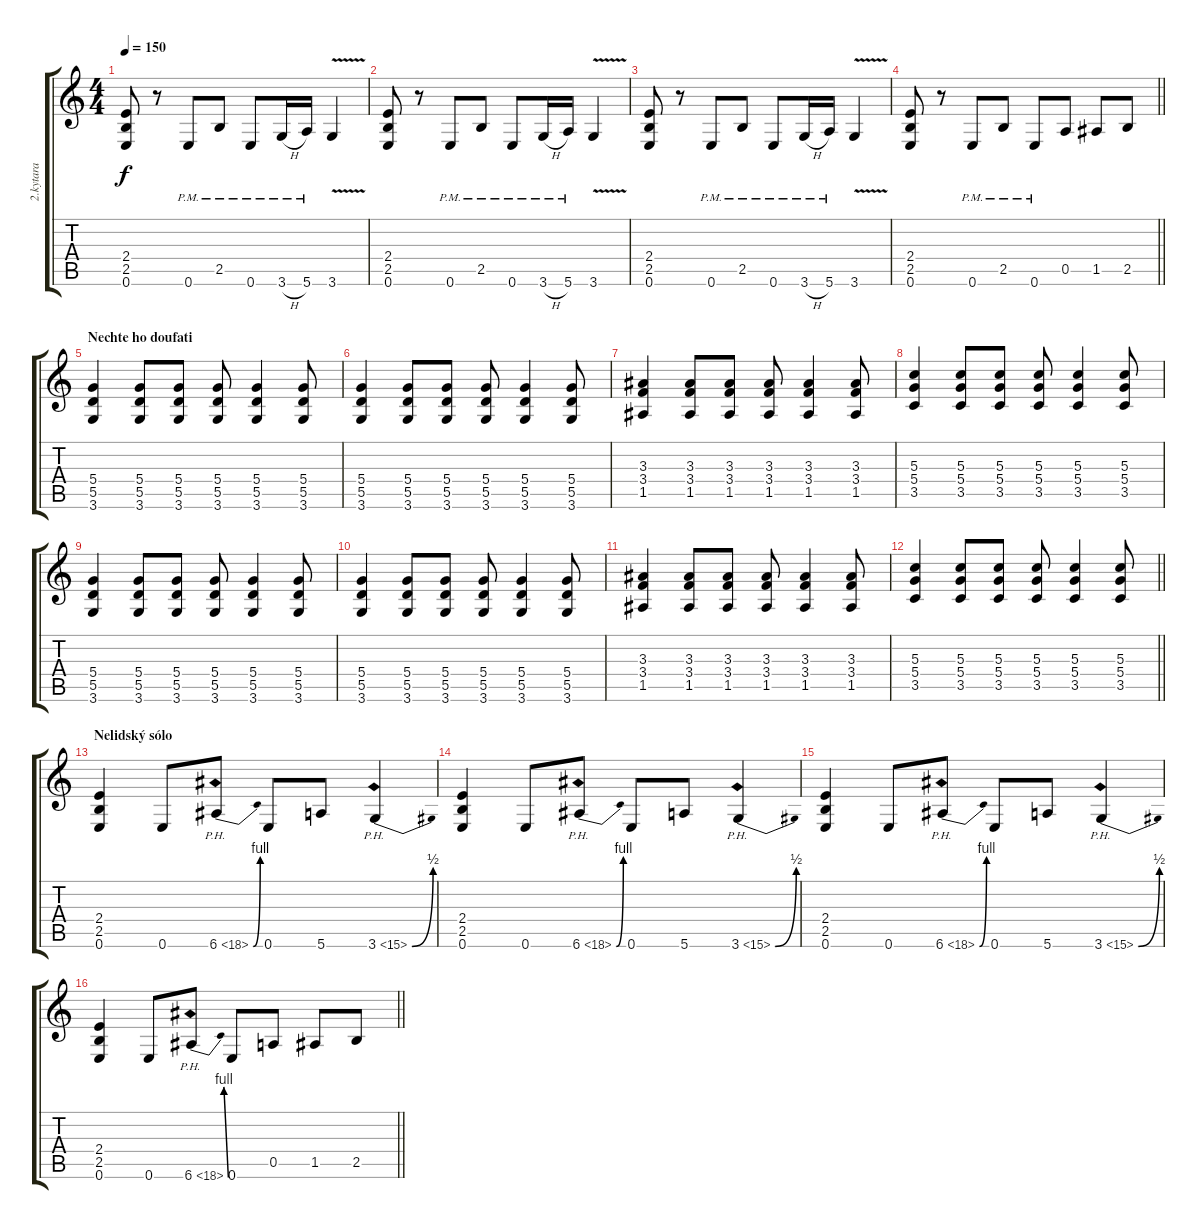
\track ("2.kytara" "2.kytara") {instrument overdrivenguitar}
\staff {score tabs}
\tuning (E4 B3 G3 D3 A2 E2) {hide}
\ts (4 4)
\tempo 150
\clef g2
\ks c
(2.4 2.5 0.6).8{dy f} r.8 0.6{pm}.8 2.5{pm}.8 0.6{pm}.8 3.6{h pm}.16 5.6{pm}.16 3.6{v}.4 |
(2.4 2.5 0.6).8 r.8 0.6{pm}.8 2.5{pm}.8 0.6{pm}.8 3.6{h pm}.16 5.6{pm}.16 3.6{v}.4 |
(2.4 2.5 0.6).8 r.8 0.6{pm}.8 2.5{pm}.8 0.6{pm}.8 3.6{h pm}.16 5.6{pm}.16 3.6{v}.4 |
\barLineRight lightlight
(2.4 2.5 0.6).8 r.8 0.6{pm}.8 2.5{pm}.8 0.6{pm}.8 0.5.8 1.5.8 2.5.8 |
\section ("" "Nechte ho doufati")
(5.4 5.5 3.6).4 (5.4 5.5 3.6).8 (5.4 5.5 3.6).8 (5.4 5.5 3.6).8 (5.4 5.5 3.6).4 (5.4 5.5 3.6).8 |
(5.4 5.5 3.6).4 (5.4 5.5 3.6).8 (5.4 5.5 3.6).8 (5.4 5.5 3.6).8 (5.4 5.5 3.6).4 (5.4 5.5 3.6).8 |
(3.3 3.4 1.5).4 (3.3 3.4 1.5).8 (3.3 3.4 1.5).8 (3.3 3.4 1.5).8 (3.3 3.4 1.5).4 (3.3 3.4 1.5).8 |
(5.3 5.4 3.5).4 (5.3 5.4 3.5).8 (5.3 5.4 3.5).8 (5.3 5.4 3.5).8 (5.3 5.4 3.5).4 (5.3 5.4 3.5).8 |
(5.4 5.5 3.6).4 (5.4 5.5 3.6).8 (5.4 5.5 3.6).8 (5.4 5.5 3.6).8 (5.4 5.5 3.6).4 (5.4 5.5 3.6).8 |
(5.4 5.5 3.6).4 (5.4 5.5 3.6).8 (5.4 5.5 3.6).8 (5.4 5.5 3.6).8 (5.4 5.5 3.6).4 (5.4 5.5 3.6).8 |
(3.3 3.4 1.5).4 (3.3 3.4 1.5).8 (3.3 3.4 1.5).8 (3.3 3.4 1.5).8 (3.3 3.4 1.5).4 (3.3 3.4 1.5).8 |
\barLineRight lightlight
(5.3 5.4 3.5).4 (5.3 5.4 3.5).8 (5.3 5.4 3.5).8 (5.3 5.4 3.5).8 (5.3 5.4 3.5).4 (5.3 5.4 3.5).8 |
\section ("" "Nelidský sólo")
(2.4 2.5 0.6).4 0.6.8 6.6{be (bend 0 0 60 4) ph 12}.8 0.6.8 5.6.8 3.6{be (bend 0 0 60 2) ph 12}.4 |
(2.4 2.5 0.6).4 0.6.8 6.6{be (bend 0 0 60 4) ph 12}.8 0.6.8 5.6.8 3.6{be (bend 0 0 60 2) ph 12}.4 |
(2.4 2.5 0.6).4 0.6.8 6.6{be (bend 0 0 60 4) ph 12}.8 0.6.8 5.6.8 3.6{be (bend 0 0 60 2) ph 12}.4 |
\barLineRight lightlight
(2.4 2.5 0.6).4 0.6.8 6.6{be (bend 0 0 60 4) ph 12}.8 0.6.8 0.5.8 1.5.8 2.5.8
